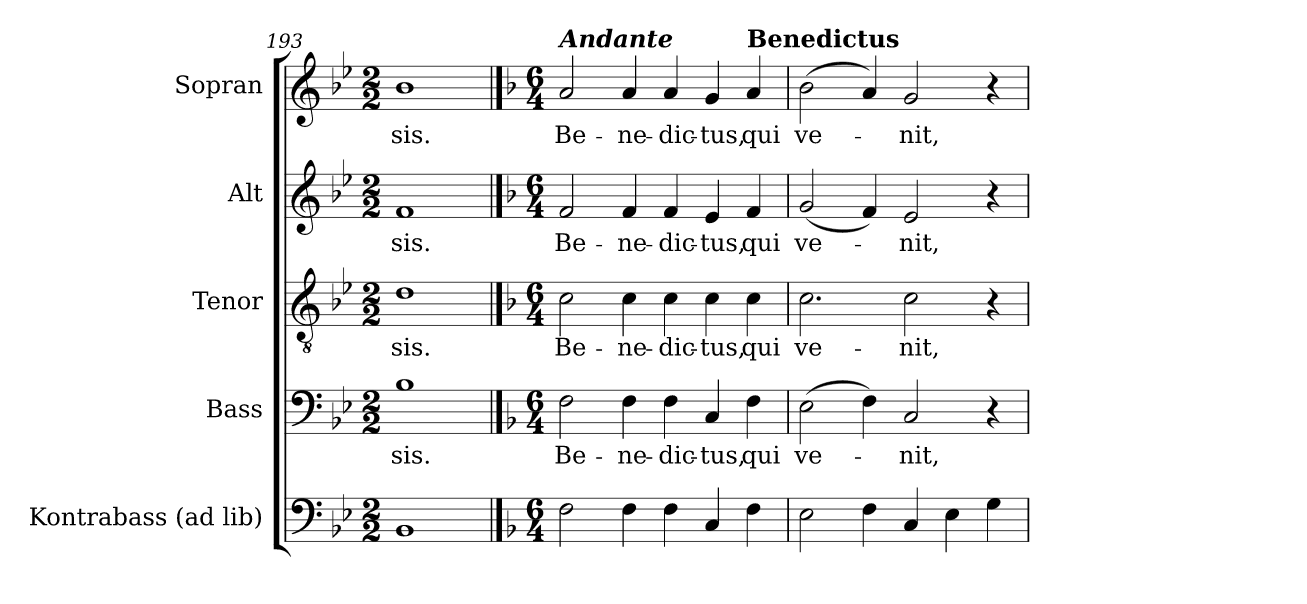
**kern	**kern	**text	**kern	**text	**kern	**text	**kern	**text
*part5	*part4	*part4	*part3	*part3	*part2	*part2	*part1	*part1
*staff5	*staff4	*staff4	*staff3	*staff3	*staff2	*staff2	*staff1	*staff1
*I"Kontrabass (ad lib)	*I"Bass	*	*I"Tenor	*	*I"Alt	*	*I"Sopran	*
*I'Kb.	*I'B.	*	*I'T.	*	*I'A.	*	*I'S.	*
*clefF4	*clefF4	*	*clefGv2	*	*clefG2	*	*clefG2	*
*ITrd7c12	*	*	*	*	*	*	*	*
*k[b-e-]	*k[b-e-]	*	*k[b-e-]	*	*k[b-e-]	*	*k[b-e-]	*
*B-:	*B-:	*	*B-:	*	*B-:	*	*B-:	*
*M2/2	*M2/2	*	*M2/2	*	*M2/2	*	*M2/2	*
=193	=193	=193	=193	=193	=193	=193	=193	=193
!	!	!LO:LY:b	!	!LO:LY:b	!	!LO:LY:b	!	!LO:LY:b
1BBB-	1B-	-sis.	1d	-sis.	1f	-sis.	1b-	-sis.
!!LO:PB:g=z
==194	==194	==194	==194	==194	==194	==194	==194	==194
*k[b-]	*k[b-]	*	*k[b-]	*	*k[b-]	*	*k[b-]	*
*F:	*F:	*	*F:	*	*F:	*	*F:	*
*M6/4	*M6/4	*	*M6/4	*	*M6/4	*	*M6/4	*
!	!	!	!	!	!	!	!LO:TX:a:Bi:t=Andante	!
!	!	!LO:LY:b	!	!LO:LY:b	!	!LO:LY:b	!	!LO:LY:b
2FF\	2F\	Be-	2c\	Be-	2f/	Be-	2a/	Be-
!	!	!LO:LY:b	!	!LO:LY:b	!	!LO:LY:b	!	!LO:LY:b
4FF\	4F\	-ne-	4c\	-ne-	4f/	-ne-	4a/	-ne-
!	!	!LO:LY:b	!	!LO:LY:b	!	!LO:LY:b	!	!LO:LY:b
4FF\	4F\	-dic-	4c\	-dic-	4f/	-dic-	4a/	-dic-
!	!	!LO:LY:b	!	!LO:LY:b	!	!LO:LY:b	!	!LO:LY:b
4CC/	4C/	-tus,	4c\	-tus,	4e/	-tus,	4g/	-tus,
!	!	!	!	!	!	!	!LO:TX:a:B:t=Benedictus	!
!	!	!LO:LY:b	!	!LO:LY:b	!	!LO:LY:b	!	!LO:LY:b
4FF\	4F\	qui	4c\	qui	4f/	qui	4a/	qui
=195	=195	=195	=195	=195	=195	=195	=195	=195
!	!	!LO:LY:b	!	!LO:LY:b	!	!LO:LY:b	!	!LO:LY:b
2EE\	(>2E\	ve-	2.c\	ve-	(<2g/	ve-	(>2b-\	ve-
4FF\	4F\)	.	.	.	4f/)	.	4a/)	.
!	!	!LO:LY:b	!	!LO:LY:b	!	!LO:LY:b	!	!LO:LY:b
4CC/	2C/	-nit,	2c\	-nit,	2e/	-nit,	2g/	-nit,
4EE\	.	.	.	.	.	.	.	.
4GG\	4r	.	4r	.	4r	.	4r	.
=	=	=	=	=	=	=	=	=
*-	*-	*-	*-	*-	*-	*-	*-	*-
